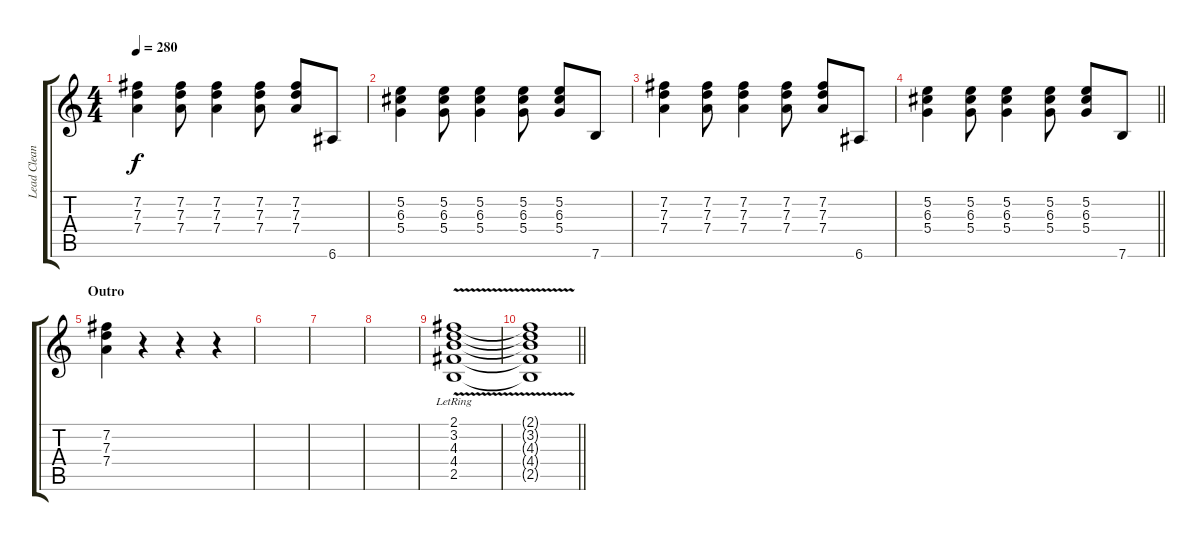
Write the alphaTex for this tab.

\track ("Lead Clean" "Lead Clean") {instrument electricguitarclean}
\staff {score tabs}
\tuning (E4 B3 G3 D3 A2 E2) {hide}
\ts (4 4)
\tempo 280
\clef g2
\ks c
(7.2 7.3 7.4).4{dy f} (7.2 7.3 7.4).8 (7.2 7.3 7.4).4 (7.2 7.3 7.4).8 (7.2 7.3 7.4).8 6.6.8 |
(5.2 6.3 5.4).4 (5.2 6.3 5.4).8 (5.2 6.3 5.4).4 (5.2 6.3 5.4).8 (5.2 6.3 5.4).8 7.6.8 |
(7.2 7.3 7.4).4 (7.2 7.3 7.4).8 (7.2 7.3 7.4).4 (7.2 7.3 7.4).8 (7.2 7.3 7.4).8 6.6.8 |
\barLineRight lightlight
(5.2 6.3 5.4).4 (5.2 6.3 5.4).8 (5.2 6.3 5.4).4 (5.2 6.3 5.4).8 (5.2 6.3 5.4).8 7.6.8 |
\section ("" "Outro")
(7.2 7.3 7.4).4 r.4 r.4 r.4 |
|
|
|
(2.1{v} 3.2{v} 4.3{v} 4.4{v} 2.5{v lr}).1 |
\barLineRight lightlight
(2.1{t} 3.2{t} 4.3{t} 4.4{t} 2.5{t}).1{volume 0}
